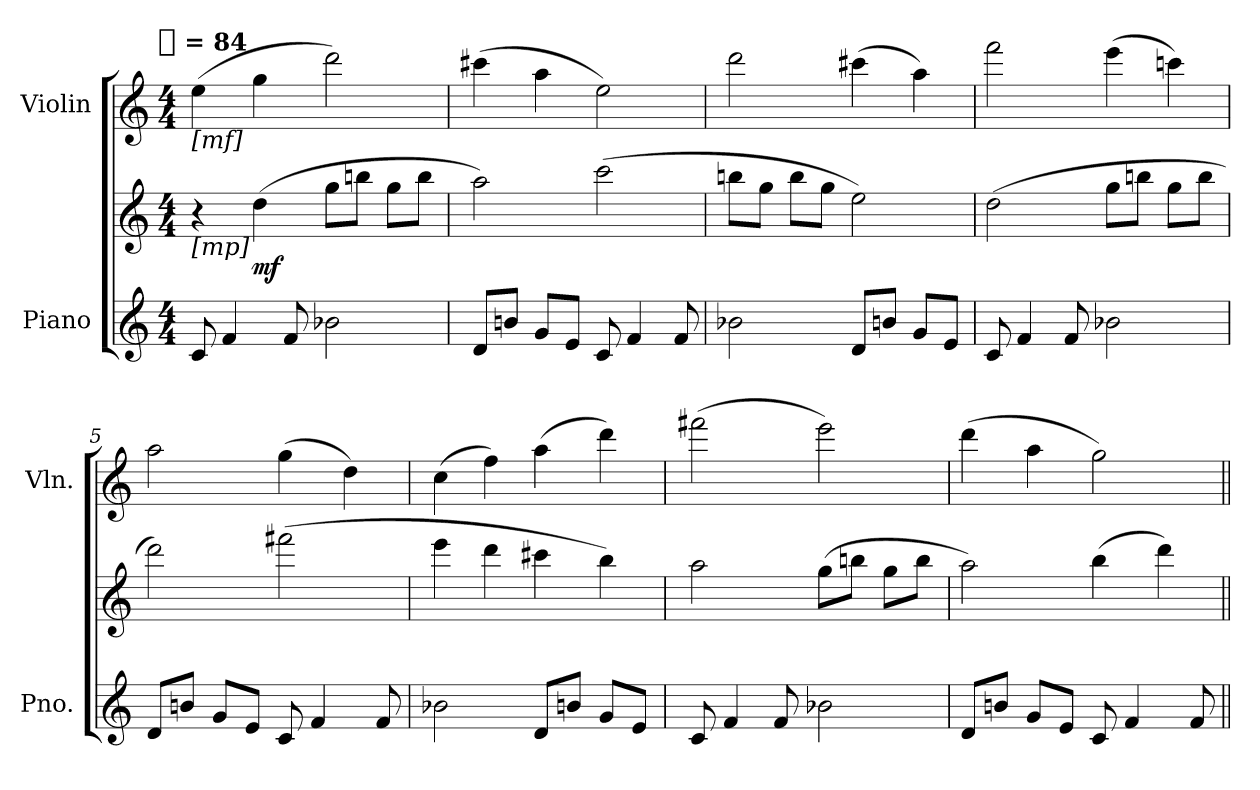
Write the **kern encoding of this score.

**kern	**kern	**dynam	**kern
*part2	*part2	*part2	*part1
*staff3	*staff2	*staff2/3	*staff1
*I"Piano	*	*	*I"Violin
*I'Pno.	*	*	*I'Vln.
*clefG2	*clefG2	*	*clefG2
*k[]	*k[]	*	*k[]
*C:	*C:	*	*C:
!!LO:TX:omd:t=[half] = 84
*M4/4	*M4/4	*	*M4/4
*MM168	*MM168	*	*MM168
=1	=1	=1	=1
!	!	!	!LO:TX:b:t=[mf]
!	!LO:TX:b:t=[mp]	!	!
8c	4r	.	(4ee
4f	.	.	.
.	(4dd	mf	4gg
8f	.	.	.
2b-X	8ggL	.	2ddd)
.	8bbnJ	.	.
.	8ggL	.	.
.	8bbJ	.	.
=2	=2	=2	=2
8dL	2aa)	.	(4ccc#X
8bnJ	.	.	.
8gL	.	.	4aa
8eJ	.	.	.
8c	(2ccc	.	2ee)
4f	.	.	.
8f	.	.	.
=3	=3	=3	=3
2b-X	8bbnL	.	2ddd
.	8ggJ	.	.
.	8bbL	.	.
.	8ggJ	.	.
8dL	2ee)	.	(4ccc#X
8bnJ	.	.	.
8gL	.	.	4aa)
8eJ	.	.	.
=4	=4	=4	=4
8c	(2dd	.	2fff
4f	.	.	.
8f	.	.	.
2b-X	8ggL	.	(4eee
.	8bbnJ	.	.
.	8ggL	.	4cccn)
.	8bbJ	.	.
=5	=5	=5	=5
8dL	2ddd)	.	2aa
8bnJ	.	.	.
8gL	.	.	.
8eJ	.	.	.
8c	(2fff#X	.	(4gg
4f	.	.	.
.	.	.	4dd)
8f	.	.	.
=6	=6	=6	=6
2b-X	4eee	.	(4cc
.	4ddd	.	4ff)
8dL	4ccc#X	.	(4aa
8bnJ	.	.	.
8gL	4bb)	.	4ddd)
8eJ	.	.	.
=7	=7	=7	=7
8c	2aa	.	(2fff#X
4f	.	.	.
8f	.	.	.
2b-X	(8ggL	.	2eee)
.	8bbnJ	.	.
.	8ggL	.	.
.	8bbJ	.	.
=8	=8	=8	=8
8dL	2aa)	.	(4ddd
8bnJ	.	.	.
8gL	.	.	4aa
8eJ	.	.	.
8c	(4bb	.	2gg)
4f	.	.	.
.	4ddd)	.	.
8f	.	.	.
=||	=||	=||	=||
*-	*-	*-	*-
